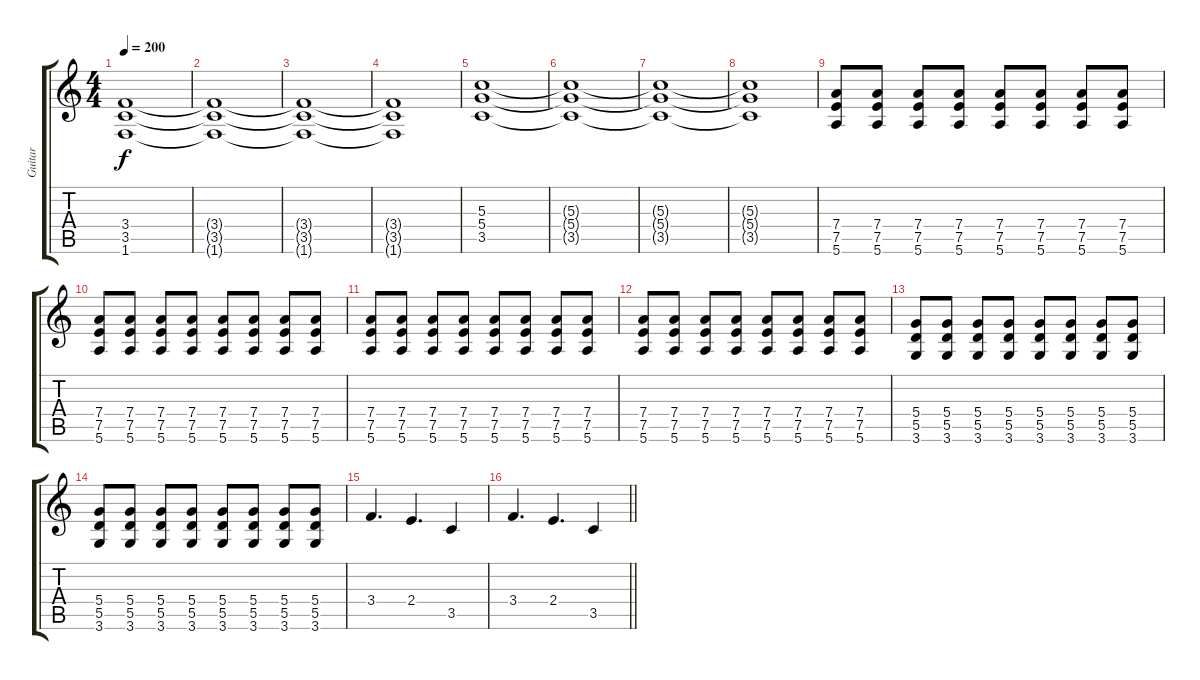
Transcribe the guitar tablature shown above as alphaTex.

\track ("Guitar" "Guitar") {instrument distortionguitar}
\staff {score tabs}
\tuning (E4 B3 G3 D3 A2 E2) {hide}
\ts (4 4)
\tempo 200
\clef g2
\ks c
(3.4 3.5 1.6).1{dy f volume 11} |
(3.4{t} 3.5{t} 1.6{t}).1 |
(3.4{t} 3.5{t} 1.6{t}).1{volume 7} |
(3.4{t} 3.5{t} 1.6{t}).1 |
(5.3 5.4 3.5).1{volume 11} |
(5.3{t} 5.4{t} 3.5{t}).1 |
(5.3{t} 5.4{t} 3.5{t}).1{volume 7} |
(5.3{t} 5.4{t} 3.5{t}).1 |
(7.4 7.5 5.6).8{volume 10} (7.4 7.5 5.6).8 (7.4 7.5 5.6).8 (7.4 7.5 5.6).8 (7.4 7.5 5.6).8 (7.4 7.5 5.6).8 (7.4 7.5 5.6).8 (7.4 7.5 5.6).8 |
(7.4 7.5 5.6).8 (7.4 7.5 5.6).8 (7.4 7.5 5.6).8 (7.4 7.5 5.6).8 (7.4 7.5 5.6).8 (7.4 7.5 5.6).8 (7.4 7.5 5.6).8 (7.4 7.5 5.6).8 |
(7.4 7.5 5.6).8 (7.4 7.5 5.6).8 (7.4 7.5 5.6).8 (7.4 7.5 5.6).8 (7.4 7.5 5.6).8 (7.4 7.5 5.6).8 (7.4 7.5 5.6).8 (7.4 7.5 5.6).8 |
(7.4 7.5 5.6).8 (7.4 7.5 5.6).8 (7.4 7.5 5.6).8 (7.4 7.5 5.6).8 (7.4 7.5 5.6).8 (7.4 7.5 5.6).8 (7.4 7.5 5.6).8 (7.4 7.5 5.6).8 |
(5.4 5.5 3.6).8 (5.4 5.5 3.6).8 (5.4 5.5 3.6).8 (5.4 5.5 3.6).8 (5.4 5.5 3.6).8 (5.4 5.5 3.6).8 (5.4 5.5 3.6).8 (5.4 5.5 3.6).8 |
(5.4 5.5 3.6).8 (5.4 5.5 3.6).8 (5.4 5.5 3.6).8 (5.4 5.5 3.6).8 (5.4 5.5 3.6).8 (5.4 5.5 3.6).8 (5.4 5.5 3.6).8 (5.4 5.5 3.6).8 |
3.4.4{d volume 11} 2.4.4{d} 3.5.4 |
\barLineRight lightlight
3.4.4{d} 2.4.4{d} 3.5.4
